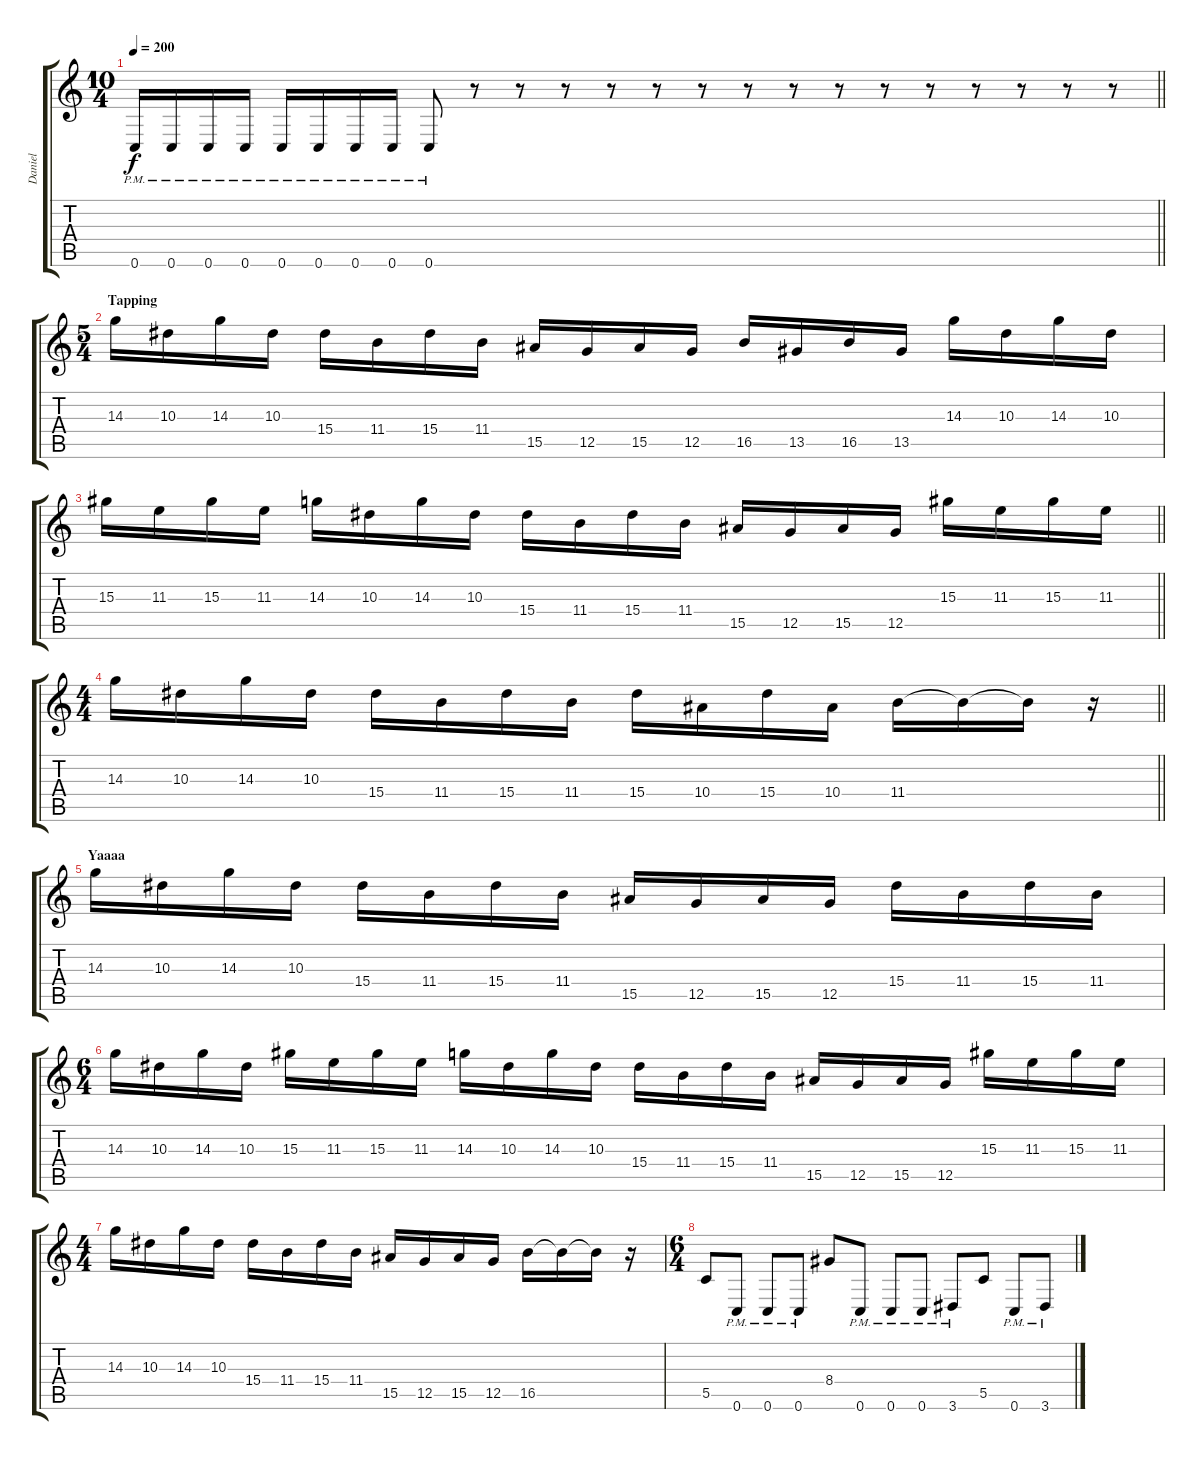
\track ("Daniel" "Daniel") {instrument distortionguitar}
\staff {score tabs}
\tuning (D4 A3 F3 C3 G2 C2) {hide}
\ts (10 4)
\tempo 200
\clef g2
\barLineRight lightlight
\ks c
0.6{pm}.16{dy f} 0.6{pm}.16 0.6{pm}.16 0.6{pm}.16 0.6{pm}.16 0.6{pm}.16 0.6{pm}.16 0.6{pm}.16 0.6{pm}.8 r.8 r.8 r.8 r.8 r.8 r.8 r.8 r.8 r.8 r.8 r.8 r.8 r.8 r.8 r.8 |
\ts (5 4)
\section ("" "Tapping")
14.3.16 10.3.16 14.3.16 10.3.16 15.4.16 11.4.16 15.4.16 11.4.16 15.5.16 12.5.16 15.5.16 12.5.16 16.5.16 13.5.16 16.5.16 13.5.16 14.3.16 10.3.16 14.3.16 10.3.16 |
\barLineRight lightlight
15.3.16 11.3.16 15.3.16 11.3.16 14.3.16 10.3.16 14.3.16 10.3.16 15.4.16 11.4.16 15.4.16 11.4.16 15.5.16 12.5.16 15.5.16 12.5.16 15.3.16 11.3.16 15.3.16 11.3.16 |
\ts (4 4)
\section ("" "")
\barLineRight lightlight
14.3.16 10.3.16 14.3.16 10.3.16 15.4.16 11.4.16 15.4.16 11.4.16 15.4.16 10.4.16 15.4.16 10.4.16 11.4.16 11.4{t}.16 11.4{t}.16 r.16 |
\section ("" "Yaaaa")
14.3.16 10.3.16 14.3.16 10.3.16 15.4.16 11.4.16 15.4.16 11.4.16 15.5.16 12.5.16 15.5.16 12.5.16 15.4.16 11.4.16 15.4.16 11.4.16 |
\ts (6 4)
14.3.16 10.3.16 14.3.16 10.3.16 15.3.16 11.3.16 15.3.16 11.3.16 14.3.16 10.3.16 14.3.16 10.3.16 15.4.16 11.4.16 15.4.16 11.4.16 15.5.16 12.5.16 15.5.16 12.5.16 15.3.16 11.3.16 15.3.16 11.3.16 |
\ts (4 4)
14.3.16 10.3.16 14.3.16 10.3.16 15.4.16 11.4.16 15.4.16 11.4.16 15.5.16 12.5.16 15.5.16 12.5.16 16.5.16 16.5{t}.16 16.5{t}.16 r.16 |
\ts (6 4)
5.5.8 0.6{pm}.8 0.6{pm}.8 0.6{pm}.8 8.4.8 0.6{pm}.8 0.6{pm}.8 0.6{pm}.8 3.6{pm}.8 5.5.8 0.6{pm}.8 3.6{pm}.8
